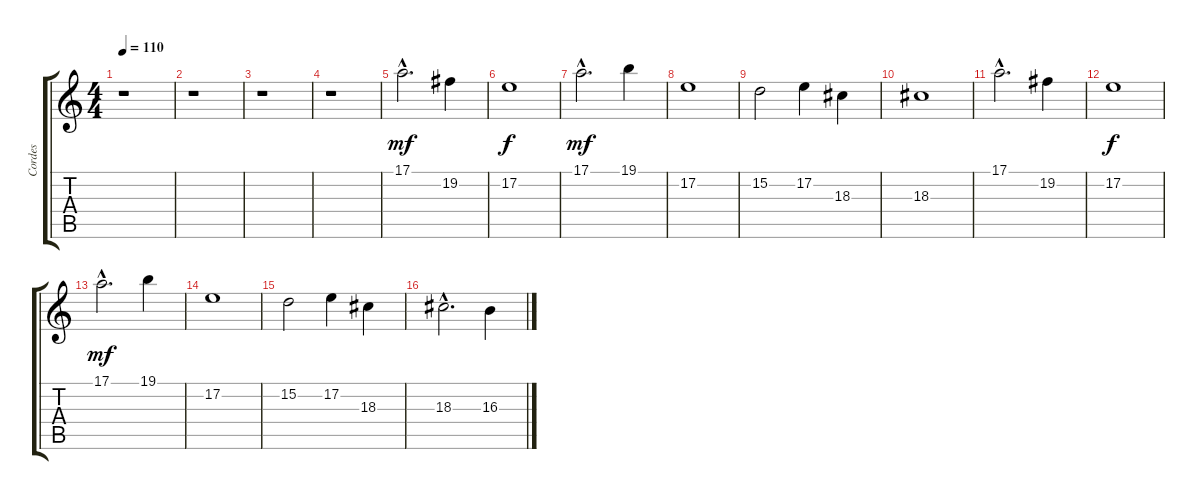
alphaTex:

\track ("Cordes" "Cordes") {instrument stringensemble2}
\staff {score tabs}
\tuning (E4 B3 G3 D3 A2 E2) {hide}
\ts (4 4)
\tempo 110
\clef g2
\ks c
r.1{dy f} |
r.1 |
r.1 |
r.1 |
17.1{hac}.2{d dy mf} 19.2.4 |
17.2.1{dy f} |
17.1{hac}.2{d dy mf} 19.1.4 |
17.2.1 |
15.2.2 17.2.4 18.3.4 |
18.3.1 |
17.1{hac}.2{d} 19.2.4 |
17.2.1{dy f} |
17.1{hac}.2{d dy mf} 19.1.4 |
17.2.1 |
15.2.2 17.2.4 18.3.4 |
18.3{hac}.2{d} 16.3.4
